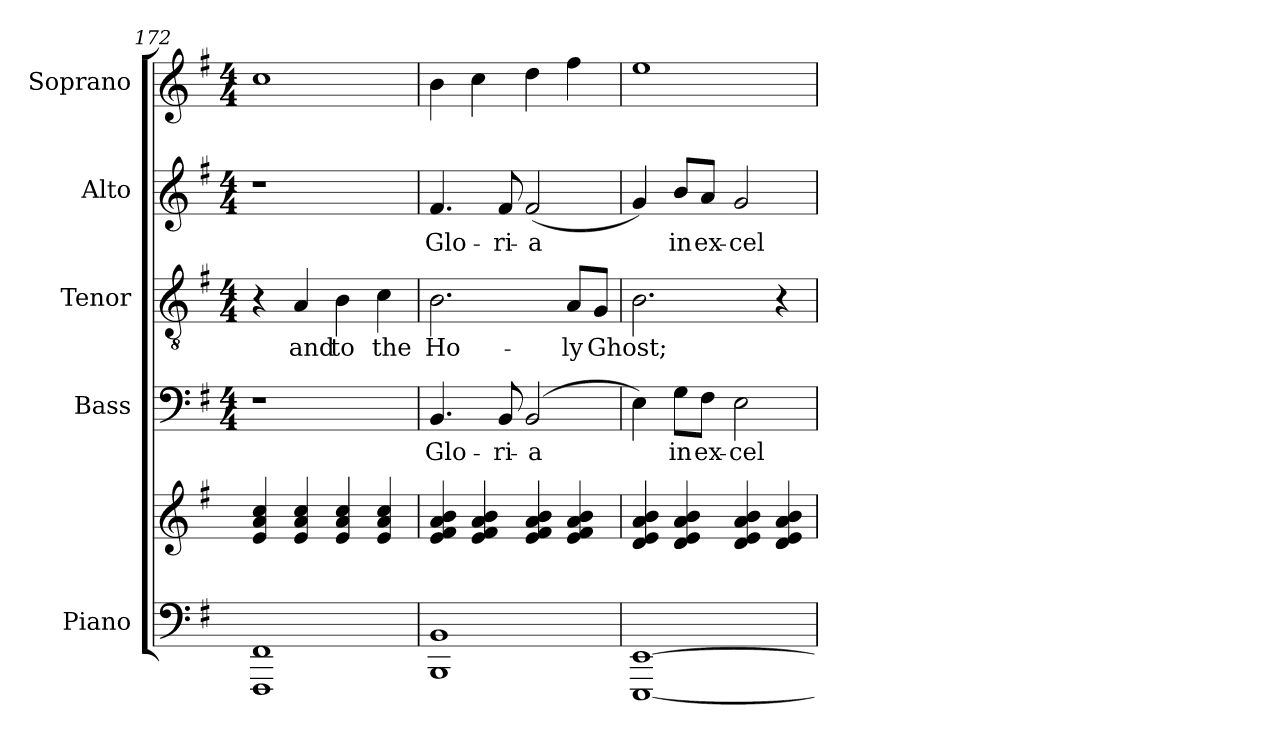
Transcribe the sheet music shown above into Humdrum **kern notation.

**kern	**kern	**kern	**text	**kern	**text	**kern	**text	**kern
*part5	*part5	*part4	*part4	*part3	*part3	*part2	*part2	*part1
*staff6	*staff5	*staff4	*staff4	*staff3	*staff3	*staff2	*staff2	*staff1
*I"Piano	*	*I"Bass	*	*I"Tenor	*	*I"Alto	*	*I"Soprano
*	*	*I'B.	*	*I'T.	*	*I'A.	*	*I'S.
*clefF4	*clefG2	*clefF4	*	*clefGv2	*	*clefG2	*	*clefG2
*k[f#]	*k[f#]	*k[f#]	*	*k[f#]	*	*k[f#]	*	*k[f#]
*G:	*G:	*G:	*	*G:	*	*G:	*	*G:
*	*	*M4/4	*	*M4/4	*	*M4/4	*	*M4/4
=172	=172	=172	=172	=172	=172	=172	=172	=172
1FF# 1FFF#	4e/ 4a/ 4cc/	1r	.	4r	.	1r	.	1cc
!	!	!	!	!	!LO:LY:b:cj	!	!	!
.	4cc/ 4a/ 4e/	.	.	4A/	and	.	.	.
!	!	!	!	!	!LO:LY:b:cj	!	!	!
.	4a/ 4e/ 4cc/	.	.	4B\	to	.	.	.
!	!	!	!	!	!LO:LY:b:cj	!	!	!
.	4a/ 4cc/ 4e/	.	.	4c\	the	.	.	.
=173	=173	=173	=173	=173	=173	=173	=173	=173
!	!	!	!LO:LY:b:cj	!	!LO:LY:b:cj	!	!LO:LY:b:cj	!
1BB 1BBB	4e/ 4a/ 4f#/ 4b/	4.BB/	Glo-	2.B\	Ho-	4.f#/	Glo-	4b\
.	4e/ 4a/ 4f#/ 4b/	.	.	.	.	.	.	4cc\
!	!	!	!LO:LY:b:cj	!	!	!	!LO:LY:b:cj	!
.	.	8BB/	-ri-	.	.	8f#/	-ri-	.
!	!	!	!LO:LY:b:cj	!	!	!	!LO:LY:b:cj	!
.	4a/ 4e/ 4f#/ 4b/	(<2BB/	-a	.	.	(<2f#/	-a	4dd\
!	!	!	!	!	!LO:LY:b:cj	!	!	!
.	4e/ 4a/ 4f#/ 4b/	.	.	8A/L	-ly	.	.	4ff#\
!	!	!	!	!	!LO:LY:b	!	!	!
.	.	.	.	8G/J	Ghost;	.	.	.
=174	=174	=174	=174	=174	=174	=174	=174	=174
[>1EE [<1EEE	4d/ 4a/ 4e/ 4b/	4E\)	.	2.B\	.	4g/)	.	1ee
!	!	!	!LO:LY:b:cj	!	!	!	!LO:LY:b:cj	!
.	4d/ 4a/ 4e/ 4b/	8G\L	in	.	.	8b/L	in	.
!	!	!	!LO:LY:b:cj	!	!	!	!LO:LY:b:cj	!
.	.	8F#\J	ex-	.	.	8a/J	ex-	.
!	!	!	!LO:LY:b:cj	!	!	!	!LO:LY:b:cj	!
.	4a/ 4d/ 4e/ 4b/	2E\	-cel-	.	.	2g/	-cel-	.
.	4d/ 4a/ 4e/ 4b/	.	.	4r	.	.	.	.
=	=	=	=	=	=	=	=	=
*-	*-	*-	*-	*-	*-	*-	*-	*-
